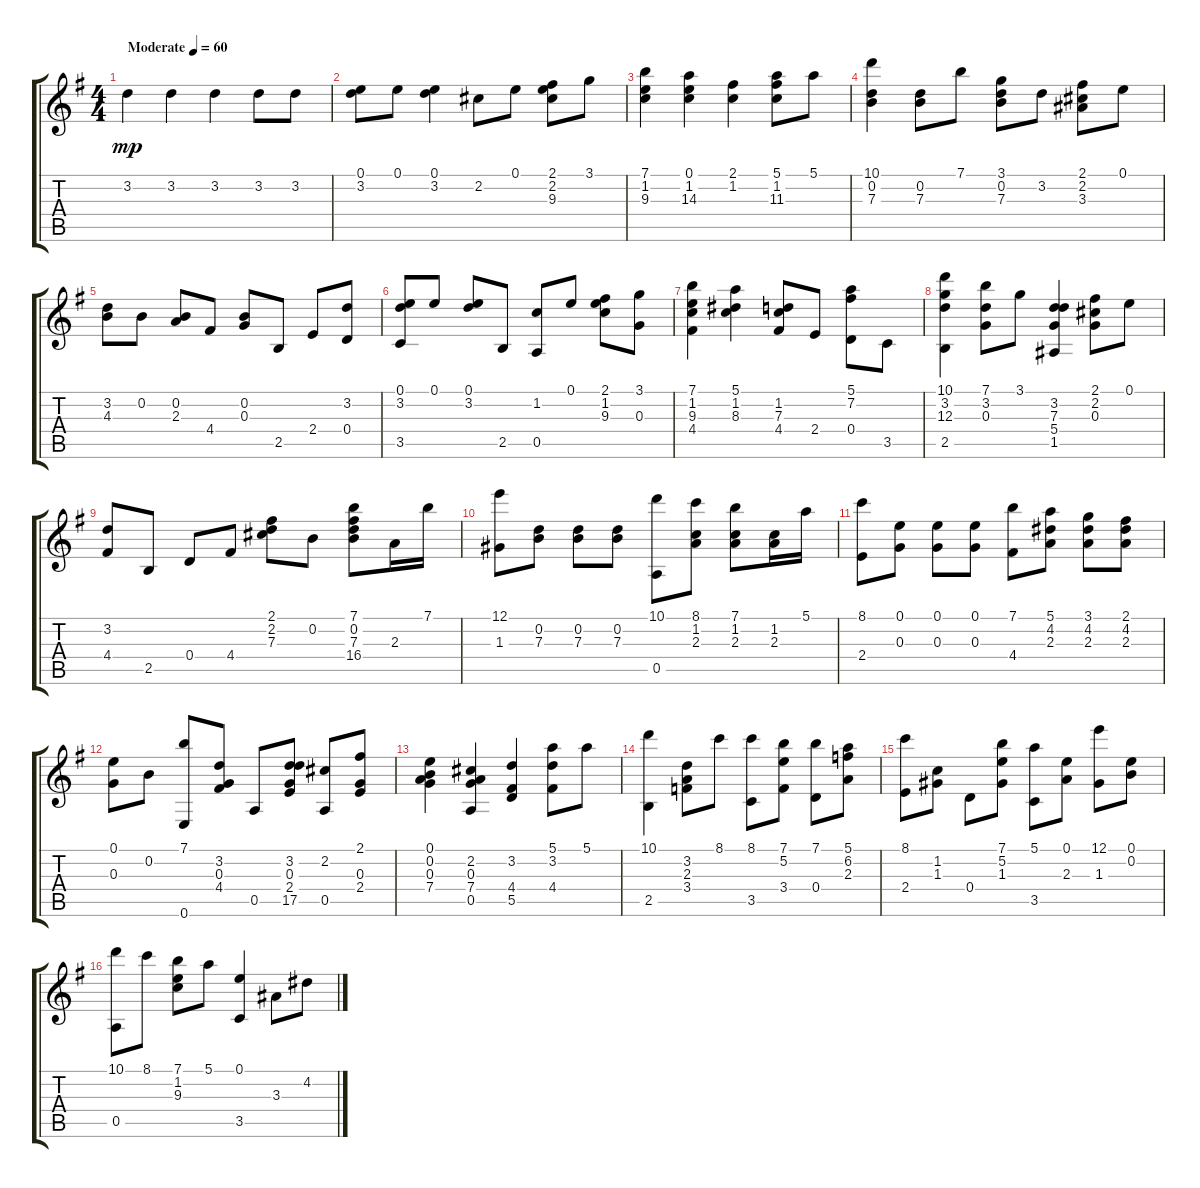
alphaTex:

\track "" {instrument acousticguitarnylon}
\staff {score tabs}
\tuning (E4 B3 G3 D3 A2 E2) {hide}
\ts (4 4)
\tempo (60 "Moderate")
\clef g2
\ks g
3.2.4{dy mp instrument acousticguitarnylon} 3.2.4 3.2.4 3.2.8 3.2.8 |
(0.1 3.2).8 0.1.8 (0.1 3.2).4 2.2.8 0.1.8 (2.1 2.2 9.3).8 3.1.8 |
(7.1 1.2 9.3).4 (0.1 1.2 14.3).4 (2.1 1.2).4 (5.1 1.2 11.3).8 5.1.8 |
(10.1 0.2 7.3).4 (0.2 7.3).8 7.1.8 (3.1 0.2 7.3).8 3.2.8 (2.1 2.2 3.3).8 0.1.8 |
(3.2 4.3).8 0.2.8 (0.2 2.3).8 4.4.8 (0.2 0.3).8 2.5.8 2.4.8 (3.2 0.4).8 |
(0.1 3.2 3.5).8 0.1.8 (0.1 3.2).8 2.5.8 (1.2 0.5).8 0.1.8 (2.1 1.2 9.3).8 (3.1 0.3).8 |
(7.1 1.2 9.3 4.4).4 (5.1 1.2 8.3).4 (1.2 7.3 4.4).8 2.4.8 (5.1 7.2 0.4).8 3.5.8 |
(10.1 3.2 12.3 2.5).4 (7.1 3.2 0.3).8 3.1.8 (3.2 7.3 5.4 1.5).4 (2.1 2.2 0.3).8 0.1.8 |
(3.2 4.4).8 2.5.8 0.4.8 4.4.8 (2.1 2.2 7.3).8 0.2.8 (7.1 0.2 7.3 16.4).8 2.3.16 7.1.16 |
(12.1 1.3).8 (0.2 7.3).8 (0.2 7.3).8 (0.2 7.3).8 (10.1 0.5).8 (8.1 1.2 2.3).8 (7.1 1.2 2.3).8 (1.2 2.3).16 5.1.16 |
(8.1 2.4).8 (0.1 0.3).8 (0.1 0.3).8 (0.1 0.3).8 (7.1 4.4).8 (5.1 4.2 2.3).8 (3.1 4.2 2.3).8 (2.1 4.2 2.3).8 |
(0.1 0.3).8 0.2.8 (7.1 0.6).8 (3.2 0.3 4.4).8 0.5.8 (3.2 0.3 2.4 17.5).8 (2.2 0.5).8 (2.1 0.3 2.4).8 |
(0.1 0.2 0.3 7.4).4 (2.2 0.3 7.4 0.5).4 (3.2 4.4 5.5).4 (5.1 3.2 4.4).8 5.1.8 |
(10.1 2.5).4 (3.2 2.3 3.4).8 8.1.8 (8.1 3.5).8 (7.1 5.2 3.4).8 (7.1 0.4).8 (5.1 6.2 2.3).8 |
(8.1 2.4).8 (1.2 1.3).8 0.4.8 (7.1 5.2 1.3).8 (5.1 3.5).8 (0.1 2.3).8 (12.1 1.3).8 (0.1 0.2).8 |
(10.1 0.5).8 8.1.8 (7.1 1.2 9.3).8 5.1.8 (0.1 3.5).4 3.3.8 4.2.8
